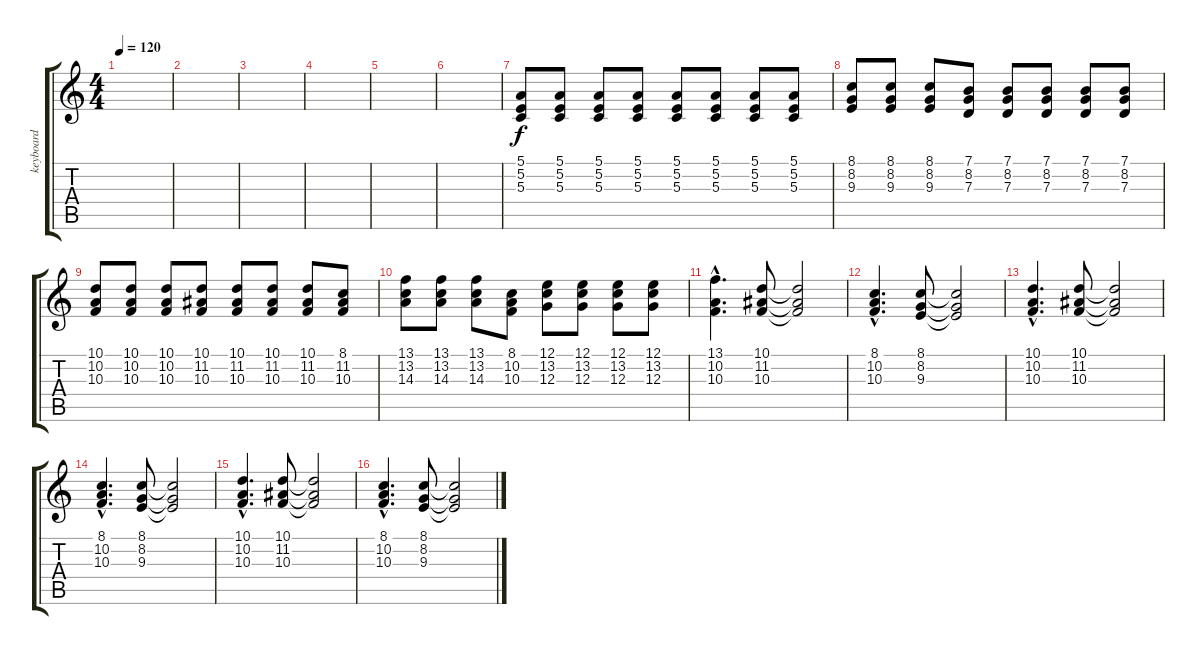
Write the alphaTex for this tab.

\track ("keyboard" "keyboard") {instrument synthbrass2}
\staff {score tabs}
\tuning (E4 B3 G3 D3 A2 E2) {hide}
\ts (4 4)
\tempo 120
\clef g2
\ks c
|
|
|
|
|
|
(5.1 5.2 5.3).8 (5.1 5.2 5.3).8 (5.1 5.2 5.3).8 (5.1 5.2 5.3).8 (5.1 5.2 5.3).8 (5.1 5.2 5.3).8 (5.1 5.2 5.3).8 (5.1 5.2 5.3).8 |
(8.1 8.2 9.3).8 (8.1 8.2 9.3).8 (8.1 8.2 9.3).8 (7.1 8.2 7.3).8 (7.1 8.2 7.3).8 (7.1 8.2 7.3).8 (7.1 8.2 7.3).8 (7.1 8.2 7.3).8 |
(10.1 10.2 10.3).8 (10.1 10.2 10.3).8 (10.1 10.2 10.3).8 (10.1 11.2 10.3).8 (10.1 11.2 10.3).8 (10.1 11.2 10.3).8 (10.1 11.2 10.3).8 (8.1 11.2 10.3).8 |
(13.1 13.2 14.3).8 (13.1 13.2 14.3).8 (13.1 13.2 14.3).8 (8.1 10.2 10.3).8 (12.1 13.2 12.3).8 (12.1 13.2 12.3).8 (12.1 13.2 12.3).8 (12.1 13.2 12.3).8 |
(13.1{hac} 10.2{hac} 10.3{hac}).4{d} (10.1 11.2 10.3).8 (10.1{t} 11.2{t} 10.3{t}).2 |
(8.1{hac} 10.2{hac} 10.3{hac}).4{d} (8.1 8.2 9.3).8 (8.1{t} 8.2{t} 9.3{t}).2 |
(10.1{hac} 10.2{hac} 10.3{hac}).4{d} (10.1 11.2 10.3).8 (10.1{t} 11.2{t} 10.3{t}).2 |
(8.1{hac} 10.2{hac} 10.3{hac}).4{d} (8.1 8.2 9.3).8 (8.1{t} 8.2{t} 9.3{t}).2 |
(10.1{hac} 10.2{hac} 10.3{hac}).4{d} (10.1 11.2 10.3).8 (10.1{t} 11.2{t} 10.3{t}).2 |
(8.1{hac} 10.2{hac} 10.3{hac}).4{d} (8.1 8.2 9.3).8 (8.1{t} 8.2{t} 9.3{t}).2
